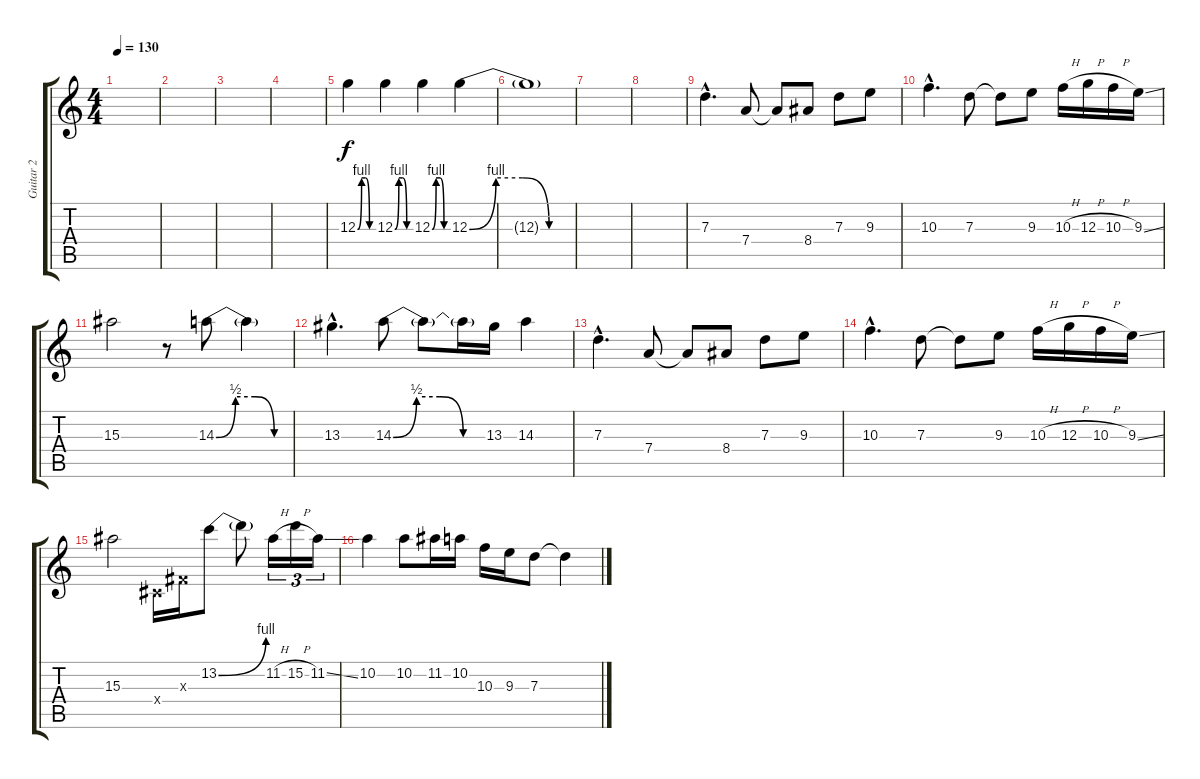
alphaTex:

\track ("Guitar 2" "Guitar 2") {instrument overdrivenguitar}
\staff {score tabs}
\tuning (E4 B3 G3 D3 A2 D2) {hide}
\ts (4 4)
\tempo 130
\clef g2
\ks c
|
|
|
|
12.3{be (custom 0 0 15 4 30 4 45 0 60 0)}.4 12.3{be (custom 0 0 15 4 30 4 45 0 60 0)}.4 12.3{be (custom 0 0 15 4 30 4 45 0 60 0)}.4 12.3{be (custom 0 0 15 4 30 4 45 0 60 0)}.4 |
12.3{t}.1 |
|
|
7.3{hac}.4{d} 7.4.8 7.4{t}.8 8.4.8 7.3.8 9.3.8 |
10.3{hac}.4{d} 7.3.8 7.3{t}.8 9.3.8 10.3{h}.16 12.3{h}.16 10.3{h}.16 9.3{ss}.16 |
15.3.2 r.8 14.3{be (custom 0 0 15 2 30 2 45 0 60 0)}.8 14.3{t}.4 |
13.3{hac}.4{d} 14.3{be (custom 0 0 15 2 30 2 45 0 60 0)}.8 14.3{t}.8 14.3{t}.16 13.3.16 14.3.4 |
7.3{hac}.4{d} 7.4.8 7.4{t}.8 8.4.8 7.3.8 9.3.8 |
10.3{hac}.4{d} 7.3.8 7.3{t}.8 9.3.8 10.3{h}.16 12.3{h}.16 10.3{h}.16 9.3{ss}.16 |
15.3.2 -1.4{x}.16 -1.3{x}.16 13.2{be (bend 0 0 60 4)}.8 13.2{t}.8 11.2{h}.16{tu (3 2)} 15.2{h}.16{tu (3 2)} 11.2{ss}.16{tu (3 2)} |
10.2.4 10.2.8 11.2.16 10.2.16 10.3.16 9.3.16 7.3.8 7.3{t}.4
